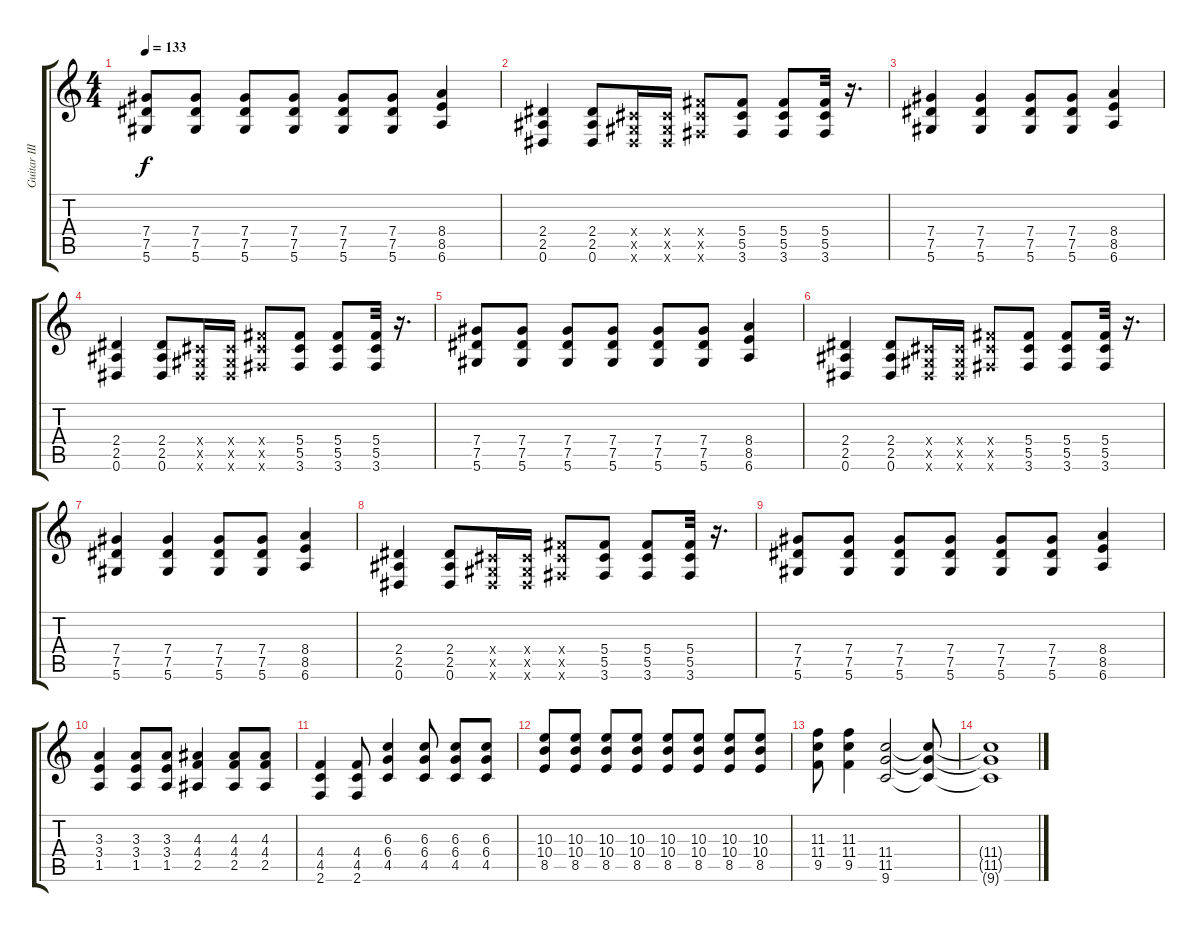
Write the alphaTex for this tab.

\track ("Guitar III (Ron \"Bumblefoot\" Thal)" "Guitar III") {instrument overdrivenguitar}
\staff {score tabs}
\tuning (Eb4 Bb3 Gb3 Db3 Ab2 Eb2) {hide}
\ts (4 4)
\tempo 133
\clef g2
\ks c
(7.4 7.5 5.6).8{dy f} (7.4 7.5 5.6).8 (7.4 7.5 5.6).8 (7.4 7.5 5.6).8 (7.4 7.5 5.6).8 (7.4 7.5 5.6).8 (8.4 8.5 6.6).4 |
(2.4 2.5 0.6).4 (2.4 2.5 0.6).8 (0.4{x} 0.5{x} 0.6{x}).16 (0.4{x} 0.5{x} 0.6{x}).16 (5.4{x} 5.5{x} 3.6{x}).8 (5.4 5.5 3.6).8 (5.4 5.5 3.6).8 (5.4 5.5 3.6).32 r.16{d} |
(7.4 7.5 5.6).4 (7.4 7.5 5.6).4 (7.4 7.5 5.6).8 (7.4 7.5 5.6).8 (8.4 8.5 6.6).4 |
(2.4 2.5 0.6).4 (2.4 2.5 0.6).8 (0.4{x} 0.5{x} 0.6{x}).16 (0.4{x} 0.5{x} 0.6{x}).16 (5.4{x} 5.5{x} 3.6{x}).8 (5.4 5.5 3.6).8 (5.4 5.5 3.6).8 (5.4 5.5 3.6).32 r.16{d} |
(7.4 7.5 5.6).8 (7.4 7.5 5.6).8 (7.4 7.5 5.6).8 (7.4 7.5 5.6).8 (7.4 7.5 5.6).8 (7.4 7.5 5.6).8 (8.4 8.5 6.6).4 |
(2.4 2.5 0.6).4 (2.4 2.5 0.6).8 (0.4{x} 0.5{x} 0.6{x}).16 (0.4{x} 0.5{x} 0.6{x}).16 (5.4{x} 5.5{x} 3.6{x}).8 (5.4 5.5 3.6).8 (5.4 5.5 3.6).8 (5.4 5.5 3.6).32 r.16{d} |
(7.4 7.5 5.6).4 (7.4 7.5 5.6).4 (7.4 7.5 5.6).8 (7.4 7.5 5.6).8 (8.4 8.5 6.6).4 |
(2.4 2.5 0.6).4 (2.4 2.5 0.6).8 (0.4{x} 0.5{x} 0.6{x}).16 (0.4{x} 0.5{x} 0.6{x}).16 (5.4{x} 5.5{x} 3.6{x}).8 (5.4 5.5 3.6).8 (5.4 5.5 3.6).8 (5.4 5.5 3.6).32 r.16{d} |
(7.4 7.5 5.6).8 (7.4 7.5 5.6).8 (7.4 7.5 5.6).8 (7.4 7.5 5.6).8 (7.4 7.5 5.6).8 (7.4 7.5 5.6).8 (8.4 8.5 6.6).4 |
(3.3 3.4 1.5).4 (3.3 3.4 1.5).8 (3.3 3.4 1.5).8 (4.3 4.4 2.5).4 (4.3 4.4 2.5).8 (4.3 4.4 2.5).8 |
(4.4 4.5 2.6).4 (4.4 4.5 2.6).8 (6.3 6.4 4.5).4 (6.3 6.4 4.5).8 (6.3 6.4 4.5).8 (6.3 6.4 4.5).8 |
(10.3 10.4 8.5).8 (10.3 10.4 8.5).8 (10.3 10.4 8.5).8 (10.3 10.4 8.5).8 (10.3 10.4 8.5).8 (10.3 10.4 8.5).8 (10.3 10.4 8.5).8 (10.3 10.4 8.5).8 |
(11.3 11.4 9.5).8 (11.3 11.4 9.5).4 (11.4 11.5 9.6).2 (11.4{t} 11.5{t} 9.6{t}).8 |
(11.4{t} 11.5{t} 9.6{t}).1
